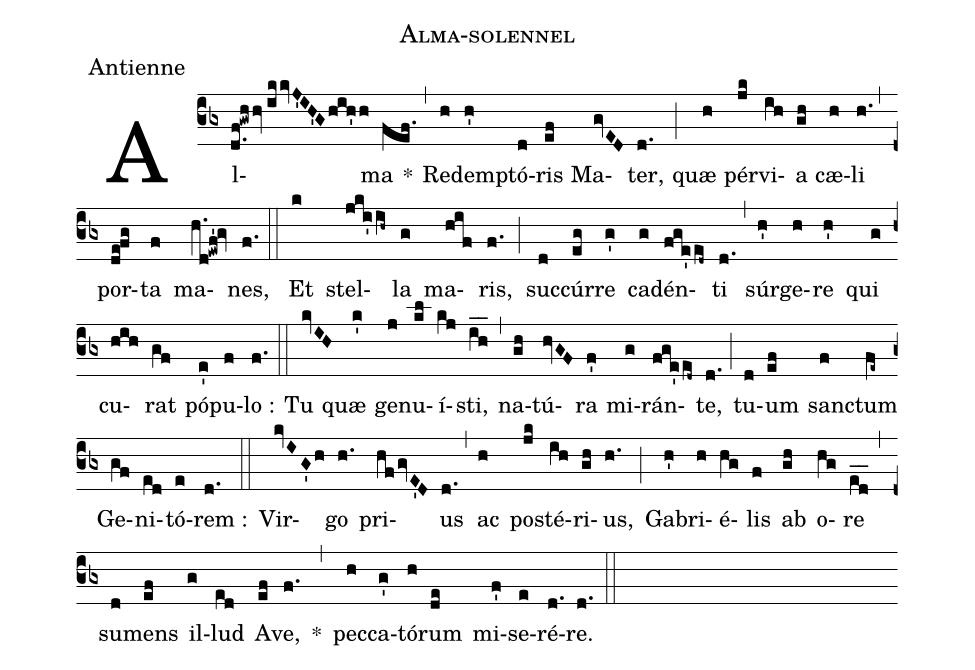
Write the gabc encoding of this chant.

name:Alma-solennel;
office-part:Antienne;
%%
(cb3) Al(d.f!gwhhv!//ikkvJ'IH'Ghih'h)ma(fef.) *(,) Red(h)em(h')ptó(d)ris(ef) Ma(gvED)ter,(d.) (;)
quæ(h) pér(jk)vi(ih)a(gh) cæ(h)li(h.) (,) por(de!fg)ta(f) ma(h.d!ewf'!gv)nes,(f.) (::)

Et(k) stel(jki'ih~)la(g) ma(hif)ris,(f.) (;)
suc(d)cúr(eg)re(g') ca(g)dén(fge'ed~)ti(d.) (,) súr(h')ge(h)re(h') qui(g) cu(hih)rat(gf) pó(e')pu(f)lo :(f.) (::)

Tu(kvIH) quæ(k') ge(j)nu(kl)í(kj)sti,(ih__) (,) na(gh)tú(hvGF)ra(f') mi(g)rán(fge'ed~)te,(d.) (;)
tu(d)um(ef) san(f)ctum(fe~) Ge(gf)ni(ed)tó(e)rem :(d.) (::)

Vir(kvIG'h)go(h.) pri(hfgvE'D)us(d.) (,) ac(h) po(jk)sté(ih)ri(gh)us,(h.) (;)
Ga(h')bri(h)é(hg)lis(f) ab(gh) o(hg)re(ed__) (,) su(d)mens(ef) il(g)lud(ed) A(ef)ve,(f.) *(,) pec(h)ca(g')tó(h)rum(de) mi(f')se(e)ré(d.)re.(d.) (::)
